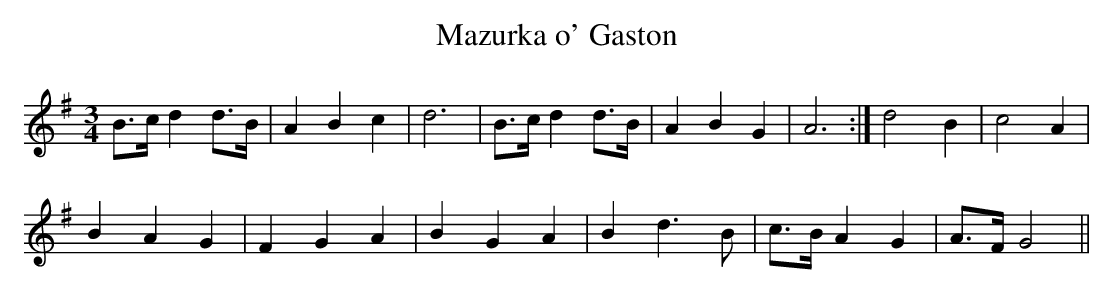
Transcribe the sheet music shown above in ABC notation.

X:1
T:Mazurka o' Gaston
L:1/8
M:3/4
K:G major
B>cd2d>B | A2B2c2 | d6 | B>cd2d>B | A2B2G2 | A6 :| d4B2 | c4A2 |
B2A2G2 | F2G2A2 | B2G2A2 | B2d3B | c>BA2G2 | A>FG4 ||
